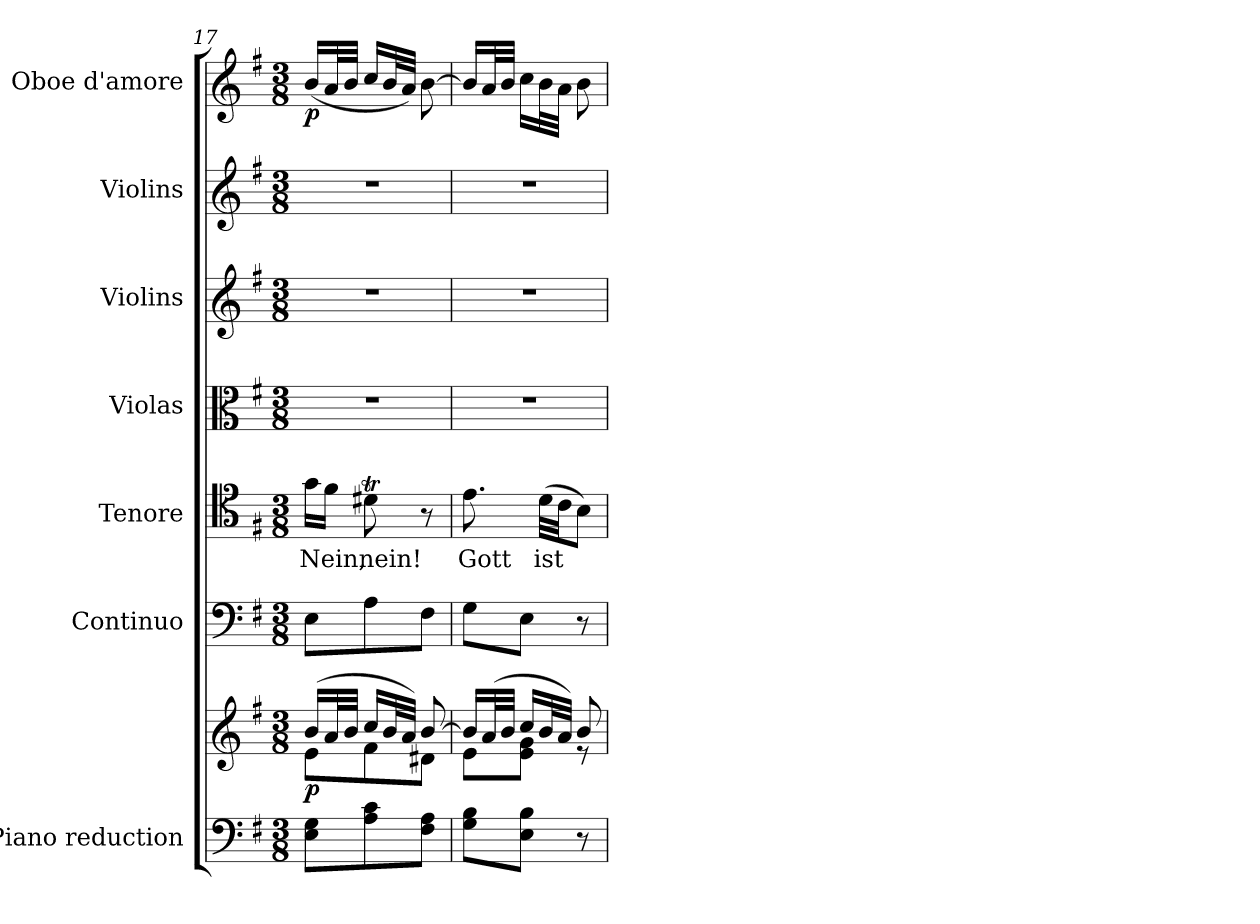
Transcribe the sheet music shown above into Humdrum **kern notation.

**kern	**kern	**dynam	**kern	**kern	**text	**kern	**kern	**kern	**kern	**dynam
*part7	*part7	*part7	*part6	*part5	*part5	*part4	*part3	*part2	*part1	*part1
*staff8	*staff7	*staff7/8	*staff6	*staff5	*staff5	*staff4	*staff3	*staff2	*staff1	*staff1
*I"Piano reduction	*	*	*I"Continuo	*I"Tenore	*	*I"Violas	*I"Violins	*I"Violins	*I"Oboe d'amore	*
*I'Pno	*	*	*	*	*	*	*	*	*I'Ob	*
*clefF4	*clefG2	*	*clefF4	*clefC4	*	*clefC3	*clefG2	*clefG2	*clefG2	*
*k[f#]	*k[f#]	*	*k[f#]	*k[f#]	*	*k[f#]	*k[f#]	*k[f#]	*k[f#]	*
*M3/8	*M3/8	*	*M3/8	*M3/8	*	*M3/8	*M3/8	*M3/8	*M3/8	*
=17	=17	=17	=17	=17	=17	=17	=17	=17	=17	=17
*	*^	*	*	*	*	*	*	*	*	*
!	!	!	!LO:DY:b	!	!	!LO:LY:b	!	!	!	!	!LO:DY:b
8E\ 8G\L	(16b/LL	8e\L	p	8E\L	16g\LL	Nein,	4.r	4.r	4.r	(16b/LL	p
.	32a/L	.	.	.	16f#\JJ	.	.	.	.	32a/L	.
.	32b/JJJ	.	.	.	.	.	.	.	.	32b/JJJ	.
!	!	!	!	!	!	!LO:LY:b	!	!	!	!	!
8A\ 8c\	16cc/LL	8f#\	.	8A\	8d#Xt\	nein!	.	.	.	16cc/LL	.
.	32b/L	.	.	.	.	.	.	.	.	32b/L	.
.	32a/JJJ)	.	.	.	.	.	.	.	.	32a/JJJ)	.
8F#\ 8A\J	[8b/	8d#X\J	.	8F#\J	8r	.	.	.	.	[8b\	.
=18	=18	=18	=18	=18	=18	=18	=18	=18	=18	=18	=18
!	!	!	!	!	!	!LO:LY:b	!	!	!	!	!
8G\ 8B\L	16b/LL]	8e\L	.	8G\L	8.e\	Gott	4.r	4.r	4.r	16b/LL]	.
.	(32a/L	.	.	.	.	.	.	.	.	32a/L	.
.	32b/JJJ	.	.	.	.	.	.	.	.	32b/JJJ	.
8E\ 8B\J	16cc/LL	8e\ 8g\J	.	8E\J	.	.	.	.	.	16cc\LL	.
!	!	!	!	!	!	!LO:LY:b	!	!	!	!	!
.	32b/L	.	.	.	(32d\LLL	ist	.	.	.	32b\L	.
.	32a/JJJ)	.	.	.	32c\JJ	.	.	.	.	32a\JJJ	.
8r	8b/	8r	.	8r	8B\J)	.	.	.	.	8b\	.
*	*v	*v	*	*	*	*	*	*	*	*	*
=	=	=	=	=	=	=	=	=	=	=
*-	*-	*-	*-	*-	*-	*-	*-	*-	*-	*-
